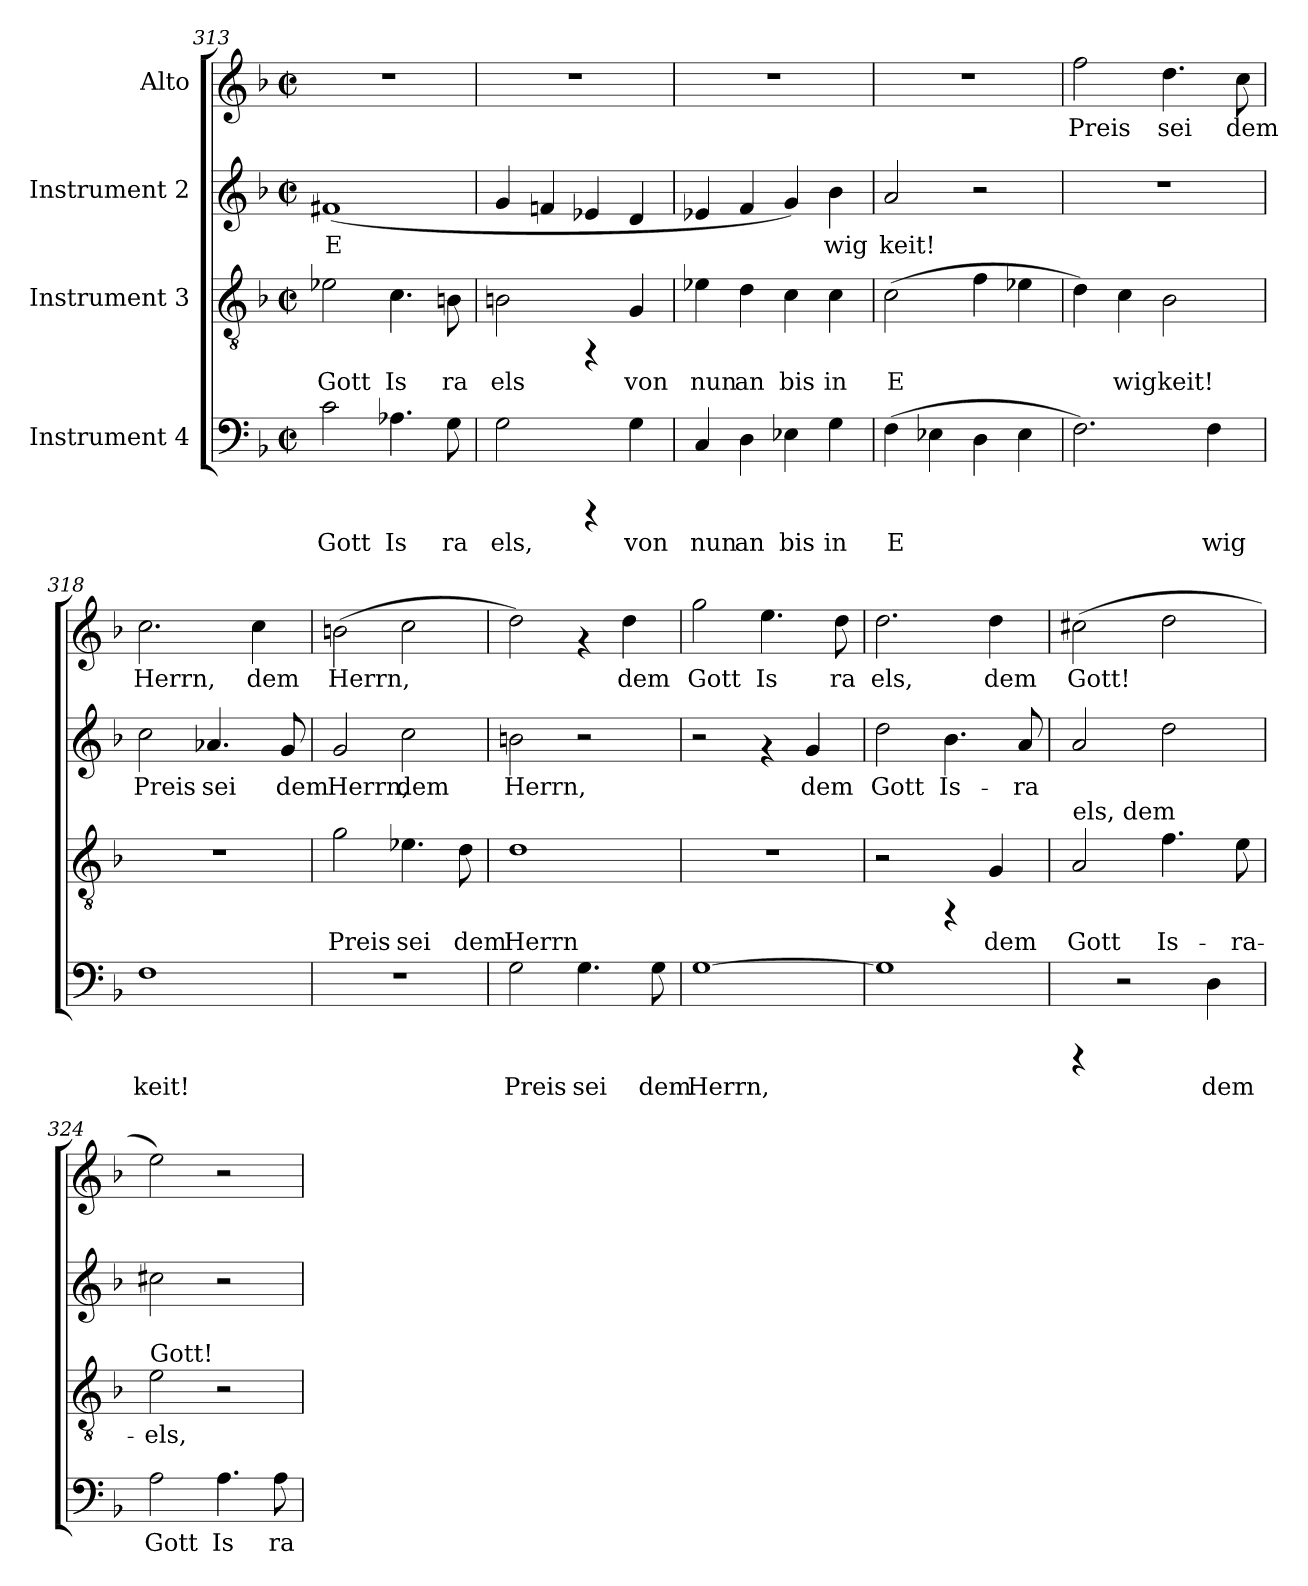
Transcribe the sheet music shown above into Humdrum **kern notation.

**kern	**text	**kern	**text	**kern	**text	**kern	**text
*part4	*part4	*part3	*part3	*part2	*part2	*part1	*part1
*staff4	*staff4	*staff3	*staff3	*staff2	*staff2	*staff1	*staff1
*I"Instrument 4	*	*I"Instrument 3	*	*I"Instrument 2	*	*I"Alto	*
*clefF4	*	*clefGv2	*	*clefG2	*	*clefG2	*
*k[b-]	*	*k[b-]	*	*k[b-]	*	*k[b-]	*
*F:	*	*F:	*	*F:	*	*F:	*
*M2/2	*	*M2/2	*	*M2/2	*	*M2/2	*
*met(c|)	*	*met(c|)	*	*met(c|)	*	*met(c|)	*
=313	=313	=313	=313	=313	=313	=313	=313
!	!LO:LY:b:cj	!	!LO:LY:b:cj	!	!LO:LY:b:cj	!	!
2c\	Gott	2e-X\	Gott	(<1f#X	E	1r	.
!	!LO:LY:b:cj	!	!LO:LY:b:cj	!	!	!	!
4.A-X\	Is	4.c\	Is	.	.	.	.
!	!LO:LY:b:cj	!	!LO:LY:b:cj	!	!	!	!
8G\	ra	8Bn\	ra	.	.	.	.
=314	=314	=314	=314	=314	=314	=314	=314
!	!LO:LY:b:cj	!	!LO:LY:b:cj	!	!LO:LY:b:cj	!	!
2G\	els,	2Bn\	els	4g/	.	1r	.
!	!	!	!	!	!LO:LY:b:cj	!	!
.	.	.	.	4fn/	.	.	.
!	!	!	!	!	!LO:LY:b:cj	!	!
4rCCC	.	4rFF	.	4e-X/	.	.	.
!	!LO:LY:b:cj	!	!LO:LY:b:cj	!	!LO:LY:b:cj	!	!
4G\	von	4G/	von	4d/	.	.	.
=315	=315	=315	=315	=315	=315	=315	=315
!	!LO:LY:b:cj	!	!LO:LY:b:cj	!	!LO:LY:b:cj	!	!
4C/	nun	4e-X\	nun	4e-X/	.	1r	.
!	!LO:LY:b:cj	!	!LO:LY:b:cj	!	!LO:LY:b:cj	!	!
4D\	an	4d\	an	4f/	.	.	.
!	!LO:LY:b:cj	!	!LO:LY:b:cj	!	!LO:LY:b:cj	!	!
4E-X\	bis	4c\	bis	4g/)	.	.	.
!	!LO:LY:b:cj	!	!LO:LY:b:cj	!	!LO:LY:b:cj	!	!
4G\	in	4c\	in	4b-\	wig	.	.
!!LO:PB:g=z
=316	=316	=316	=316	=316	=316	=316	=316
!	!LO:LY:b:cj	!	!LO:LY:b:cj	!	!LO:LY:b:cj	!	!
(>4F\	E	(>2c\	E	2a/	keit!	1r	.
!	!LO:LY:b:cj	!	!	!	!	!	!
4E-X\	.	.	.	.	.	.	.
!	!LO:LY:b:cj	!	!LO:LY:b:cj	!	!	!	!
4D\	.	4f\	.	2r	.	.	.
!	!LO:LY:b:cj	!	!LO:LY:b:cj	!	!	!	!
4E-\	.	4e-X\	.	.	.	.	.
=317	=317	=317	=317	=317	=317	=317	=317
!	!LO:LY:b:cj	!	!LO:LY:b:cj	!	!	!	!LO:LY:b:cj
2.F\)	.	4d\)	.	1r	.	2ff\	Preis
!	!	!	!LO:LY:b:cj	!	!	!	!
.	.	4c\	wig	.	.	.	.
!	!	!	!LO:LY:b:cj	!	!	!	!LO:LY:b:cj
.	.	2B-\	keit!	.	.	4.dd\	sei
!	!LO:LY:b:cj	!	!	!	!	!	!
4F\	wig	.	.	.	.	.	.
!	!	!	!	!	!	!	!LO:LY:b:cj
.	.	.	.	.	.	8cc\	dem
=318	=318	=318	=318	=318	=318	=318	=318
!	!LO:LY:b:cj	!	!	!	!LO:LY:b:cj	!	!LO:LY:b:cj
1F	keit!	1r	.	2cc\	Preis	2.cc\	Herrn,
!	!	!	!	!	!LO:LY:b:cj	!	!
.	.	.	.	4.a-X/	sei	.	.
!	!	!	!	!	!	!	!LO:LY:b:cj
.	.	.	.	.	.	4cc\	dem
!	!	!	!	!	!LO:LY:b:cj	!	!
.	.	.	.	8g/	dem	.	.
=319	=319	=319	=319	=319	=319	=319	=319
!	!	!	!LO:LY:b:cj	!	!LO:LY:b:cj	!	!LO:LY:b:cj
1r	.	2g\	Preis	2g/	Herrn,	(>2bn\	Herrn,
!	!	!	!LO:LY:b:cj	!	!LO:LY:b:cj	!	!LO:LY:b:cj
.	.	4.e-X\	sei	2cc\	dem	2cc\	.
!	!	!	!LO:LY:b:cj	!	!	!	!
.	.	8d\	dem	.	.	.	.
=320	=320	=320	=320	=320	=320	=320	=320
!	!LO:LY:b:cj	!	!LO:LY:b:cj	!	!LO:LY:b:cj	!	!LO:LY:b:cj
2G\	Preis	1d	Herrn	2bn\	Herrn,	2dd\)	.
!	!LO:LY:b:cj	!	!	!	!	!	!
4.G\	sei	.	.	2r	.	4rf	.
!	!	!	!	!	!	!	!LO:LY:b:cj
.	.	.	.	.	.	4dd\	dem
!	!LO:LY:b:cj	!	!	!	!	!	!
8G\	dem	.	.	.	.	.	.
=321	=321	=321	=321	=321	=321	=321	=321
!	!LO:LY:b:cj	!	!	!	!	!	!LO:LY:b:cj
[>1G	Herrn,	1r	.	2r	.	2gg\	Gott
!	!	!	!	!	!	!	!LO:LY:b:cj
.	.	.	.	4rf	.	4.ee\	Is
!	!	!	!	!	!LO:LY:b:cj	!	!
.	.	.	.	4g/	dem	.	.
!	!	!	!	!	!	!	!LO:LY:b:cj
.	.	.	.	.	.	8dd\	ra
=322	=322	=322	=322	=322	=322	=322	=322
!	!LO:LY:b:cj	!	!	!	!LO:LY:b:cj	!	!LO:LY:b:cj
1G]	.	2r	.	2dd\	Gott	2.dd\	els,
!	!	!	!	!	!LO:LY:b:cj	!	!
.	.	4rFF	.	4.b-\	Is-	.	.
!	!	!	!LO:LY:b:cj	!	!	!	!LO:LY:b:cj
.	.	4G/	dem	.	.	4dd\	dem
!	!	!	!	!	!LO:LY:b:cj	!	!
.	.	.	.	8a/	-ra-	.	.
!!LO:LB:g=z
=323	=323	=323	=323	=323	=323	=323	=323
!	!	!LO:TX:a:t=els, dem	!	!	!	!	!
!	!	!	!LO:LY:b:cj	!	!LO:LY:b:cj	!	!LO:LY:b:cj
4rCCC	.	2A/	Gott	2a/	--	(>2cc#X\	Gott!
2r	.	.	.	.	.	.	.
!	!	!	!LO:LY:b:cj	!	!LO:LY:b:cj	!	!LO:LY:b:cj
.	.	4.f\	Is-	2dd\	--	2dd\	.
!	!LO:LY:b:cj	!	!	!	!	!	!
4D\	dem	.	.	.	.	.	.
!	!	!	!LO:LY:b:cj	!	!	!	!
.	.	8e\	-ra-	.	.	.	.
=324	=324	=324	=324	=324	=324	=324	=324
!	!	!LO:TX:a:t=Gott!	!	!	!	!	!
!	!LO:LY:b:cj	!	!LO:LY:b:cj	!	!LO:LY:b:cj	!	!LO:LY:b:cj
2A\	Gott	2e\	-els,	2cc#X\	--	2ee\)	.
!	!LO:LY:b:cj	!	!	!	!	!	!
4.A\	Is	2r	.	2r	.	2r	.
!	!LO:LY:b:cj	!	!	!	!	!	!
8A\	ra	.	.	.	.	.	.
=	=	=	=	=	=	=	=
*-	*-	*-	*-	*-	*-	*-	*-
